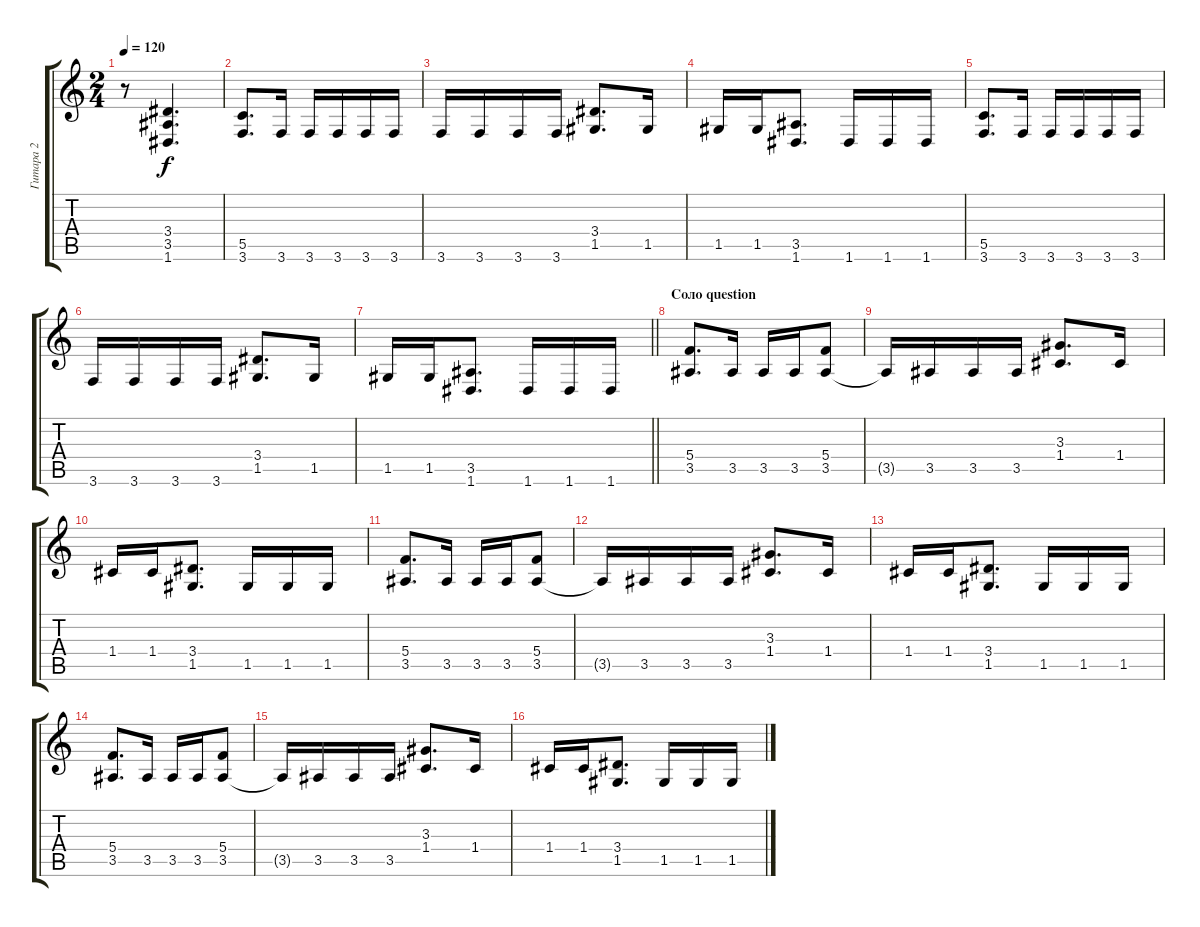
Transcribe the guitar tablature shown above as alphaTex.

\track ("Гитара 2" "Гитара 2") {instrument distortionguitar}
\staff {score tabs}
\tuning (D4 A3 F3 C3 G2 D2) {hide}
\ts (2 4)
\tempo 120
\clef g2
\ks c
r.8{dy f} (3.4 3.5 1.6).4{d} |
(5.5 3.6).8{d} 3.6.16 3.6.16 3.6.16 3.6.16 3.6.16 |
3.6.16 3.6.16 3.6.16 3.6.16 (3.4 1.5).8{d} 1.5.16 |
1.5.16 1.5.16 (3.5 1.6).8{d} 1.6.16 1.6.16 1.6.16 |
(5.5 3.6).8{d} 3.6.16 3.6.16 3.6.16 3.6.16 3.6.16 |
3.6.16 3.6.16 3.6.16 3.6.16 (3.4 1.5).8{d} 1.5.16 |
\barLineRight lightlight
1.5.16 1.5.16 (3.5 1.6).8{d} 1.6.16 1.6.16 1.6.16 |
\section ("" "Соло question")
(5.4 3.5).8{d} 3.5.16 3.5.16 3.5.16 (5.4 3.5).8 |
3.5{t}.16 3.5.16 3.5.16 3.5.16 (3.3 1.4).8{d} 1.4.16 |
1.4.16 1.4.16 (3.4 1.5).8{d} 1.5.16 1.5.16 1.5.16 |
(5.4 3.5).8{d} 3.5.16 3.5.16 3.5.16 (5.4 3.5).8 |
3.5{t}.16 3.5.16 3.5.16 3.5.16 (3.3 1.4).8{d} 1.4.16 |
1.4.16 1.4.16 (3.4 1.5).8{d} 1.5.16 1.5.16 1.5.16 |
(5.4 3.5).8{d} 3.5.16 3.5.16 3.5.16 (5.4 3.5).8 |
3.5{t}.16 3.5.16 3.5.16 3.5.16 (3.3 1.4).8{d} 1.4.16 |
1.4.16 1.4.16 (3.4 1.5).8{d} 1.5.16 1.5.16 1.5.16
